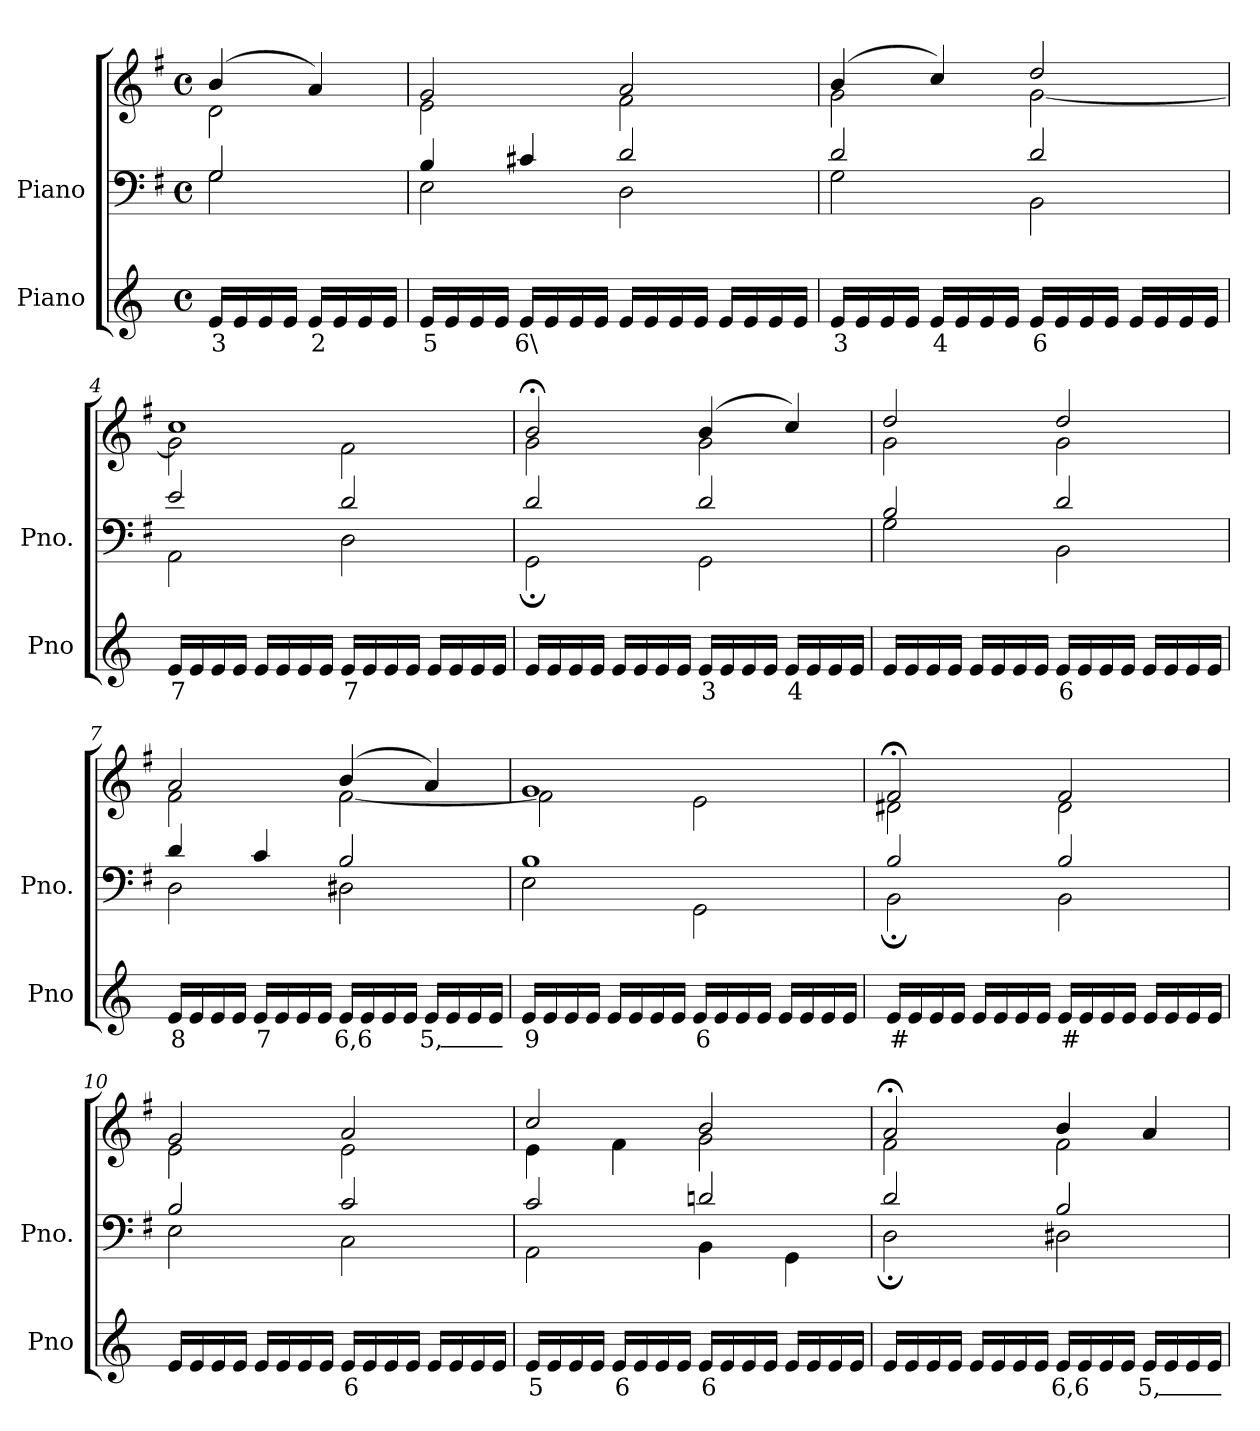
**kern	**text	**kern	**kern
*part2	*part2	*part1	*part1
*staff3	*staff3	*staff2	*staff1
*I"Piano	*	*I"Piano	*
*I'Pno	*	*I'Pno.	*
*clefG2	*	*clefF4	*clefG2
*k[]	*	*k[f#]	*k[f#]
*M4/4	*	*M4/4	*M4/4
*met(c)	*	*met(c)	*met(c)
=1	=1	=1	=1
!	!LO:LY:b	!	!
*	*	*^	*^
16e/LL	3	2G/	2G\	(>4b/	2d\
16e/	.	.	.	.	.
16e/	.	.	.	.	.
16e/JJ	.	.	.	.	.
!	!LO:LY:b	!	!	!	!
16e/LL	2	.	.	4a/)	.
16e/	.	.	.	.	.
16e/	.	.	.	.	.
16e/JJ	.	.	.	.	.
=2	=2	=2	=2	=2	=2
!	!LO:LY:b	!	!	!	!
16e/LL	5	4B/	2E\	2g/	2e\
16e/	.	.	.	.	.
16e/	.	.	.	.	.
16e/JJ	.	.	.	.	.
!	!LO:LY:b	!	!	!	!
16e/LL	6\	4c#X/	.	.	.
16e/	.	.	.	.	.
16e/	.	.	.	.	.
16e/JJ	.	.	.	.	.
16e/LL	.	2d/	2D\	2a/	2f#\
16e/	.	.	.	.	.
16e/	.	.	.	.	.
16e/JJ	.	.	.	.	.
16e/LL	.	.	.	.	.
16e/	.	.	.	.	.
16e/	.	.	.	.	.
16e/JJ	.	.	.	.	.
=3	=3	=3	=3	=3	=3
!	!LO:LY:b	!	!	!	!
16e/LL	3	2d/	2G\	(>4b/	2g\
16e/	.	.	.	.	.
16e/	.	.	.	.	.
16e/JJ	.	.	.	.	.
!	!LO:LY:b	!	!	!	!
16e/LL	4	.	.	4cc/)	.
16e/	.	.	.	.	.
16e/	.	.	.	.	.
16e/JJ	.	.	.	.	.
!	!LO:LY:b	!	!	!	!
16e/LL	6	2d/	2BB\	2dd/	[2g\
16e/	.	.	.	.	.
16e/	.	.	.	.	.
16e/JJ	.	.	.	.	.
16e/LL	.	.	.	.	.
16e/	.	.	.	.	.
16e/	.	.	.	.	.
16e/JJ	.	.	.	.	.
=4	=4	=4	=4	=4	=4
!	!LO:LY:b	!	!	!	!
16e/LL	7	2e/	2AA\	1cc	2g\]
16e/	.	.	.	.	.
16e/	.	.	.	.	.
16e/JJ	.	.	.	.	.
16e/LL	.	.	.	.	.
16e/	.	.	.	.	.
16e/	.	.	.	.	.
16e/JJ	.	.	.	.	.
!	!LO:LY:b	!	!	!	!
16e/LL	7	2d/	2D\	.	2f#\
16e/	.	.	.	.	.
16e/	.	.	.	.	.
16e/JJ	.	.	.	.	.
16e/LL	.	.	.	.	.
16e/	.	.	.	.	.
16e/	.	.	.	.	.
16e/JJ	.	.	.	.	.
=5	=5	=5	=5	=5	=5
16e/LL	.	2d/	2GG;\	2b;</	2g\
16e/	.	.	.	.	.
16e/	.	.	.	.	.
16e/JJ	.	.	.	.	.
16e/LL	.	.	.	.	.
16e/	.	.	.	.	.
16e/	.	.	.	.	.
16e/JJ	.	.	.	.	.
!	!LO:LY:b	!	!	!	!
16e/LL	3	2d/	2GG\	(>4b/	2g\
16e/	.	.	.	.	.
16e/	.	.	.	.	.
16e/JJ	.	.	.	.	.
!	!LO:LY:b	!	!	!	!
16e/LL	4	.	.	4cc/)	.
16e/	.	.	.	.	.
16e/	.	.	.	.	.
16e/JJ	.	.	.	.	.
=6	=6	=6	=6	=6	=6
16e/LL	.	2B/	2G\	2dd/	2g\
16e/	.	.	.	.	.
16e/	.	.	.	.	.
16e/JJ	.	.	.	.	.
16e/LL	.	.	.	.	.
16e/	.	.	.	.	.
16e/	.	.	.	.	.
16e/JJ	.	.	.	.	.
!	!LO:LY:b	!	!	!	!
16e/LL	6	2d/	2BB\	2dd/	2g\
16e/	.	.	.	.	.
16e/	.	.	.	.	.
16e/JJ	.	.	.	.	.
16e/LL	.	.	.	.	.
16e/	.	.	.	.	.
16e/	.	.	.	.	.
16e/JJ	.	.	.	.	.
=7	=7	=7	=7	=7	=7
!	!LO:LY:b	!	!	!	!
16e/LL	8	4d/	2D\	2a/	2f#\
16e/	.	.	.	.	.
16e/	.	.	.	.	.
16e/JJ	.	.	.	.	.
!	!LO:LY:b	!	!	!	!
16e/LL	7	4c/	.	.	.
16e/	.	.	.	.	.
16e/	.	.	.	.	.
16e/JJ	.	.	.	.	.
!	!LO:LY:b	!	!	!	!
16e/LL	6,6	2B/	2D#X\	(>4b/	[2f#\
16e/	.	.	.	.	.
16e/	.	.	.	.	.
16e/JJ	.	.	.	.	.
!	!LO:LY:b	!	!	!	!
16e/LL	5,_	.	.	4a/)	.
16e/	.	.	.	.	.
16e/	.	.	.	.	.
16e/JJ	.	.	.	.	.
=8	=8	=8	=8	=8	=8
!	!LO:LY:b	!	!	!	!
16e/LL	9	1B	2E\	1g	2f#\]
16e/	.	.	.	.	.
16e/	.	.	.	.	.
16e/JJ	.	.	.	.	.
16e/LL	.	.	.	.	.
16e/	.	.	.	.	.
16e/	.	.	.	.	.
16e/JJ	.	.	.	.	.
!	!LO:LY:b	!	!	!	!
16e/LL	6	.	2GG\	.	2e\
16e/	.	.	.	.	.
16e/	.	.	.	.	.
16e/JJ	.	.	.	.	.
16e/LL	.	.	.	.	.
16e/	.	.	.	.	.
16e/	.	.	.	.	.
16e/JJ	.	.	.	.	.
=9	=9	=9	=9	=9	=9
!	!LO:LY:b	!	!	!	!
16e/LL	#	2B/	2BB;\	2f#;</	2d#X\
16e/	.	.	.	.	.
16e/	.	.	.	.	.
16e/JJ	.	.	.	.	.
16e/LL	.	.	.	.	.
16e/	.	.	.	.	.
16e/	.	.	.	.	.
16e/JJ	.	.	.	.	.
!	!LO:LY:b	!	!	!	!
16e/LL	#	2B/	2BB\	2f#/	2d#\
16e/	.	.	.	.	.
16e/	.	.	.	.	.
16e/JJ	.	.	.	.	.
16e/LL	.	.	.	.	.
16e/	.	.	.	.	.
16e/	.	.	.	.	.
16e/JJ	.	.	.	.	.
=10	=10	=10	=10	=10	=10
16e/LL	.	2B/	2E\	2g/	2e\
16e/	.	.	.	.	.
16e/	.	.	.	.	.
16e/JJ	.	.	.	.	.
16e/LL	.	.	.	.	.
16e/	.	.	.	.	.
16e/	.	.	.	.	.
16e/JJ	.	.	.	.	.
!	!LO:LY:b	!	!	!	!
16e/LL	6	2c/	2C\	2a/	2e\
16e/	.	.	.	.	.
16e/	.	.	.	.	.
16e/JJ	.	.	.	.	.
16e/LL	.	.	.	.	.
16e/	.	.	.	.	.
16e/	.	.	.	.	.
16e/JJ	.	.	.	.	.
=11	=11	=11	=11	=11	=11
!	!LO:LY:b	!	!	!	!
16e/LL	5	2c/	2AA\	2cc/	4e\
16e/	.	.	.	.	.
16e/	.	.	.	.	.
16e/JJ	.	.	.	.	.
!	!LO:LY:b	!	!	!	!
16e/LL	6	.	.	.	4f#\
16e/	.	.	.	.	.
16e/	.	.	.	.	.
16e/JJ	.	.	.	.	.
!	!LO:LY:b	!	!	!	!
16e/LL	6	2dn/	4BB\	2b/	2g\
16e/	.	.	.	.	.
16e/	.	.	.	.	.
16e/JJ	.	.	.	.	.
16e/LL	.	.	4GG\	.	.
16e/	.	.	.	.	.
16e/	.	.	.	.	.
16e/JJ	.	.	.	.	.
=12	=12	=12	=12	=12	=12
16e/LL	.	2d/	2D;\	2a;</	2f#\
16e/	.	.	.	.	.
16e/	.	.	.	.	.
16e/JJ	.	.	.	.	.
16e/LL	.	.	.	.	.
16e/	.	.	.	.	.
16e/	.	.	.	.	.
16e/JJ	.	.	.	.	.
!	!LO:LY:b	!	!	!	!
16e/LL	6,6	2B/	2D#X\	4b/	2f#\
16e/	.	.	.	.	.
16e/	.	.	.	.	.
16e/JJ	.	.	.	.	.
!	!LO:LY:b	!	!	!	!
16e/LL	5,_	.	.	4a/	.
16e/	.	.	.	.	.
16e/	.	.	.	.	.
16e/JJ	.	.	.	.	.
*	*	*v	*v	*	*
*	*	*	*v	*v
=	=	=	=
*-	*-	*-	*-
